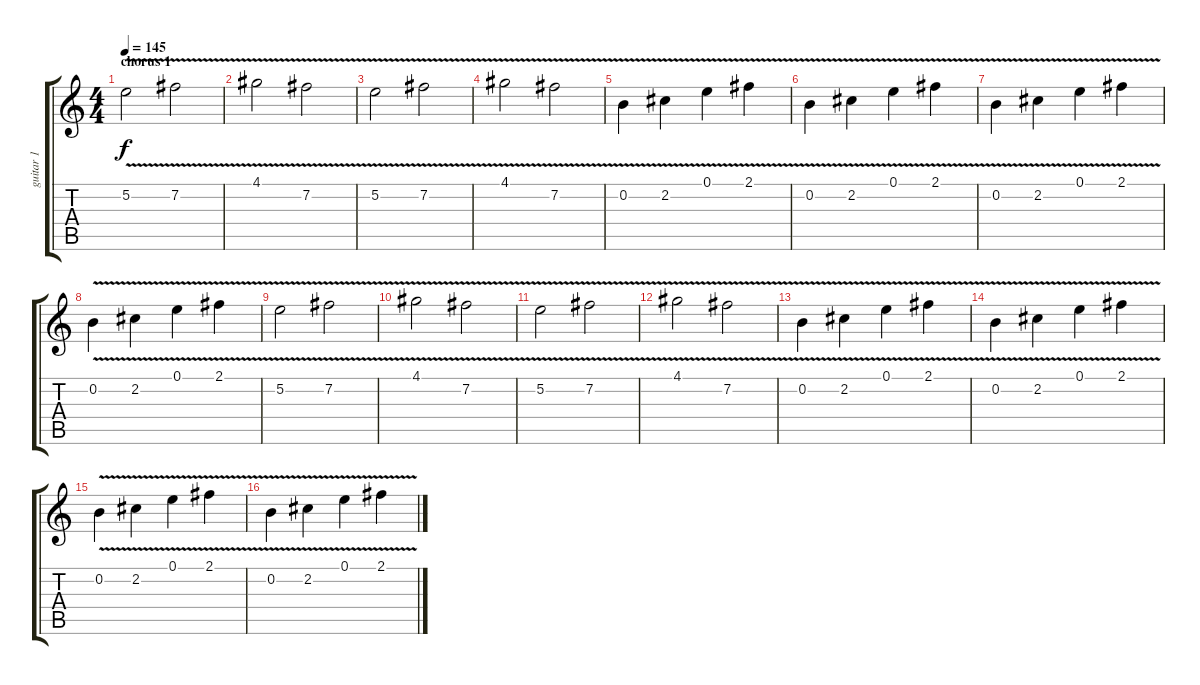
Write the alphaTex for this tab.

\track ("guitar 1" "guitar 1") {instrument electricguitarjazz}
\staff {score tabs}
\tuning (E4 B3 G3 D3 A2 E2) {hide}
\ts (4 4)
\section ("" "chorus 1")
\tempo 145
\clef g2
\ks c
5.2{v}.2{dy f volume 16 balance 11} 7.2{v}.2 |
4.1{v}.2 7.2{v}.2 |
5.2{v}.2 7.2{v}.2 |
4.1{v}.2 7.2{v}.2 |
0.2{v}.4 2.2{v}.4 0.1{v}.4 2.1{v}.4 |
0.2{v}.4 2.2{v}.4 0.1{v}.4 2.1{v}.4 |
0.2{v}.4 2.2{v}.4 0.1{v}.4 2.1{v}.4 |
0.2{v}.4 2.2{v}.4 0.1{v}.4 2.1{v}.4 |
5.2{v}.2 7.2{v}.2 |
4.1{v}.2 7.2{v}.2 |
5.2{v}.2 7.2{v}.2 |
4.1{v}.2 7.2{v}.2 |
0.2{v}.4 2.2{v}.4 0.1{v}.4 2.1{v}.4 |
0.2{v}.4 2.2{v}.4 0.1{v}.4 2.1{v}.4 |
0.2{v}.4 2.2{v}.4 0.1{v}.4 2.1{v}.4 |
0.2{v}.4 2.2{v}.4 0.1{v}.4 2.1{v}.4
